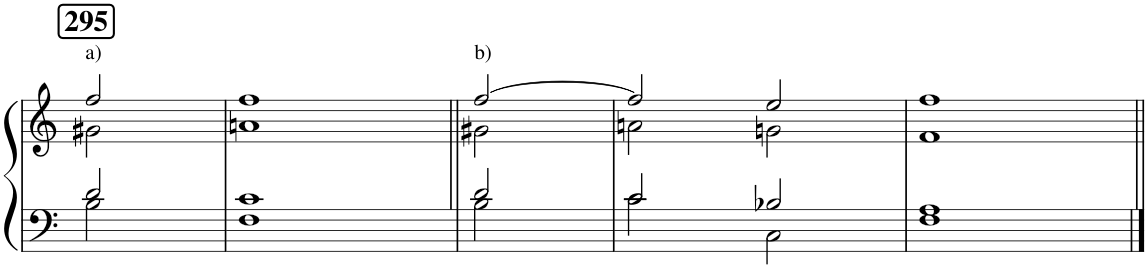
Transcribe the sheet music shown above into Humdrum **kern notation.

**kern	**kern
*part1	*part1
*staff2	*staff1
*I"Piano	*
*I'Pno.	*
*clefF4	*clefG2
*k[]	*k[]
*M1/1	*M1/1
!!LO:REH:place=s1:a:B:cj:fs=14:t=295
=1	=1
*^	*^
*	*^	*	*
!	!	!	!LO:TX:a:t=a)	!
2ryy	2d/	2B\	2ff/	2g#X\
=2	=2	=2	=2	=2
1ryy	1c	1F	1ff	1an
=3||	=3||	=3||	=3||	=3||
!	!	!	!LO:TX:a:t=b)	!
2ryy	2d/	2B\	[2ff/	2g#X\
=4	=4	=4	=4	=4
1ryy	2c/	2c\	2ff/]	2an\
.	2B-X/	2C\	2ee/	2gn\
=5	=5	=5	=5	=5
1ryy	1A	1F	1ff	1f
*v	*v	*v	*	*
*	*v	*v
=||	=||
*-	*-
